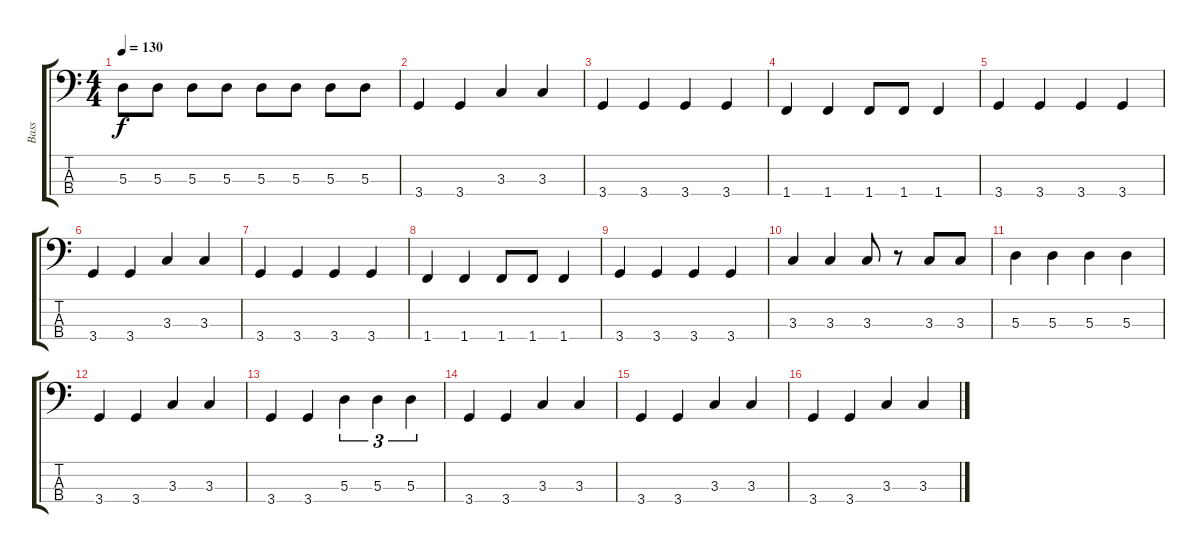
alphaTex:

\track ("Bass" "Bass") {instrument electricbassfinger}
\staff {score tabs}
\tuning (G2 D2 A1 E1) {hide}
\ts (4 4)
\tempo 130
\clef f4
\ks c
5.3.8{dy f} 5.3.8 5.3.8 5.3.8 5.3.8 5.3.8 5.3.8 5.3.8 |
3.4.4 3.4.4 3.3.4 3.3.4 |
3.4.4 3.4.4 3.4.4 3.4.4 |
1.4.4 1.4.4 1.4.8 1.4.8 1.4.4 |
3.4.4 3.4.4 3.4.4 3.4.4 |
3.4.4 3.4.4 3.3.4 3.3.4 |
3.4.4 3.4.4 3.4.4 3.4.4 |
1.4.4 1.4.4 1.4.8 1.4.8 1.4.4 |
3.4.4 3.4.4 3.4.4 3.4.4 |
3.3.4 3.3.4 3.3.8 r.8 3.3.8 3.3.8 |
5.3.4 5.3.4 5.3.4 5.3.4 |
3.4.4 3.4.4 3.3.4 3.3.4 |
3.4.4 3.4.4 5.3.4{tu (3 2)} 5.3.4{tu (3 2)} 5.3.4{tu (3 2)} |
3.4.4 3.4.4 3.3.4 3.3.4 |
3.4.4 3.4.4 3.3.4 3.3.4 |
3.4.4 3.4.4 3.3.4 3.3.4
